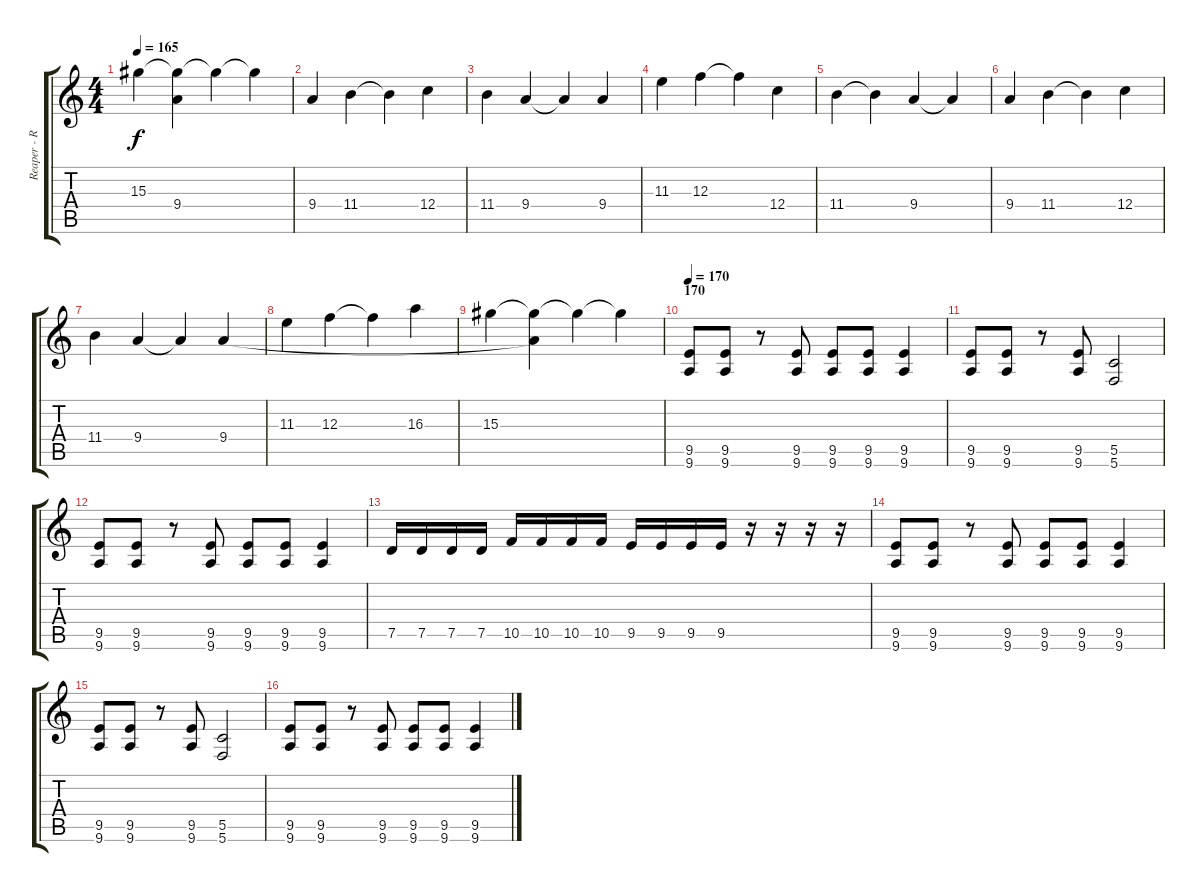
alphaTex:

\track ("Reaper - Right" "Reaper - R") {instrument overdrivenguitar}
\staff {score tabs}
\tuning (D4 A3 F3 C3 G2 C2) {hide}
\ts (4 4)
\tempo 165
\clef g2
\ks c
15.3.4{dy f} (15.3{t} 9.4{t}).4 15.3{t}.4 15.3{t}.4 |
9.4.4 11.4.4 11.4{t}.4 12.4.4 |
11.4.4 9.4.4 9.4{t}.4 9.4.4 |
11.3.4 12.3.4 12.3{t}.4 12.4.4 |
11.4.4 11.4{t}.4 9.4.4 9.4{t}.4 |
9.4.4 11.4.4 11.4{t}.4 12.4.4 |
11.4.4 9.4.4 9.4{t}.4 9.4.4 |
11.3.4 12.3.4 12.3{t}.4 16.3.4 |
15.3.4 (15.3{t} 9.4{t}).4 15.3{t}.4 15.3{t}.4 |
\section ("" "170")
\tempo 170
(9.5 9.6).8 (9.5 9.6).8 r.8 (9.5 9.6).8 (9.5 9.6).8 (9.5 9.6).8 (9.5 9.6).4 |
(9.5 9.6).8 (9.5 9.6).8 r.8 (9.5 9.6).8 (5.5 5.6).2 |
(9.5 9.6).8 (9.5 9.6).8 r.8 (9.5 9.6).8 (9.5 9.6).8 (9.5 9.6).8 (9.5 9.6).4 |
7.5.16 7.5.16 7.5.16 7.5.16 10.5.16 10.5.16 10.5.16 10.5.16 9.5.16 9.5.16 9.5.16 9.5.16 r.16 r.16 r.16 r.16 |
(9.5 9.6).8 (9.5 9.6).8 r.8 (9.5 9.6).8 (9.5 9.6).8 (9.5 9.6).8 (9.5 9.6).4 |
(9.5 9.6).8 (9.5 9.6).8 r.8 (9.5 9.6).8 (5.5 5.6).2 |
(9.5 9.6).8 (9.5 9.6).8 r.8 (9.5 9.6).8 (9.5 9.6).8 (9.5 9.6).8 (9.5 9.6).4
